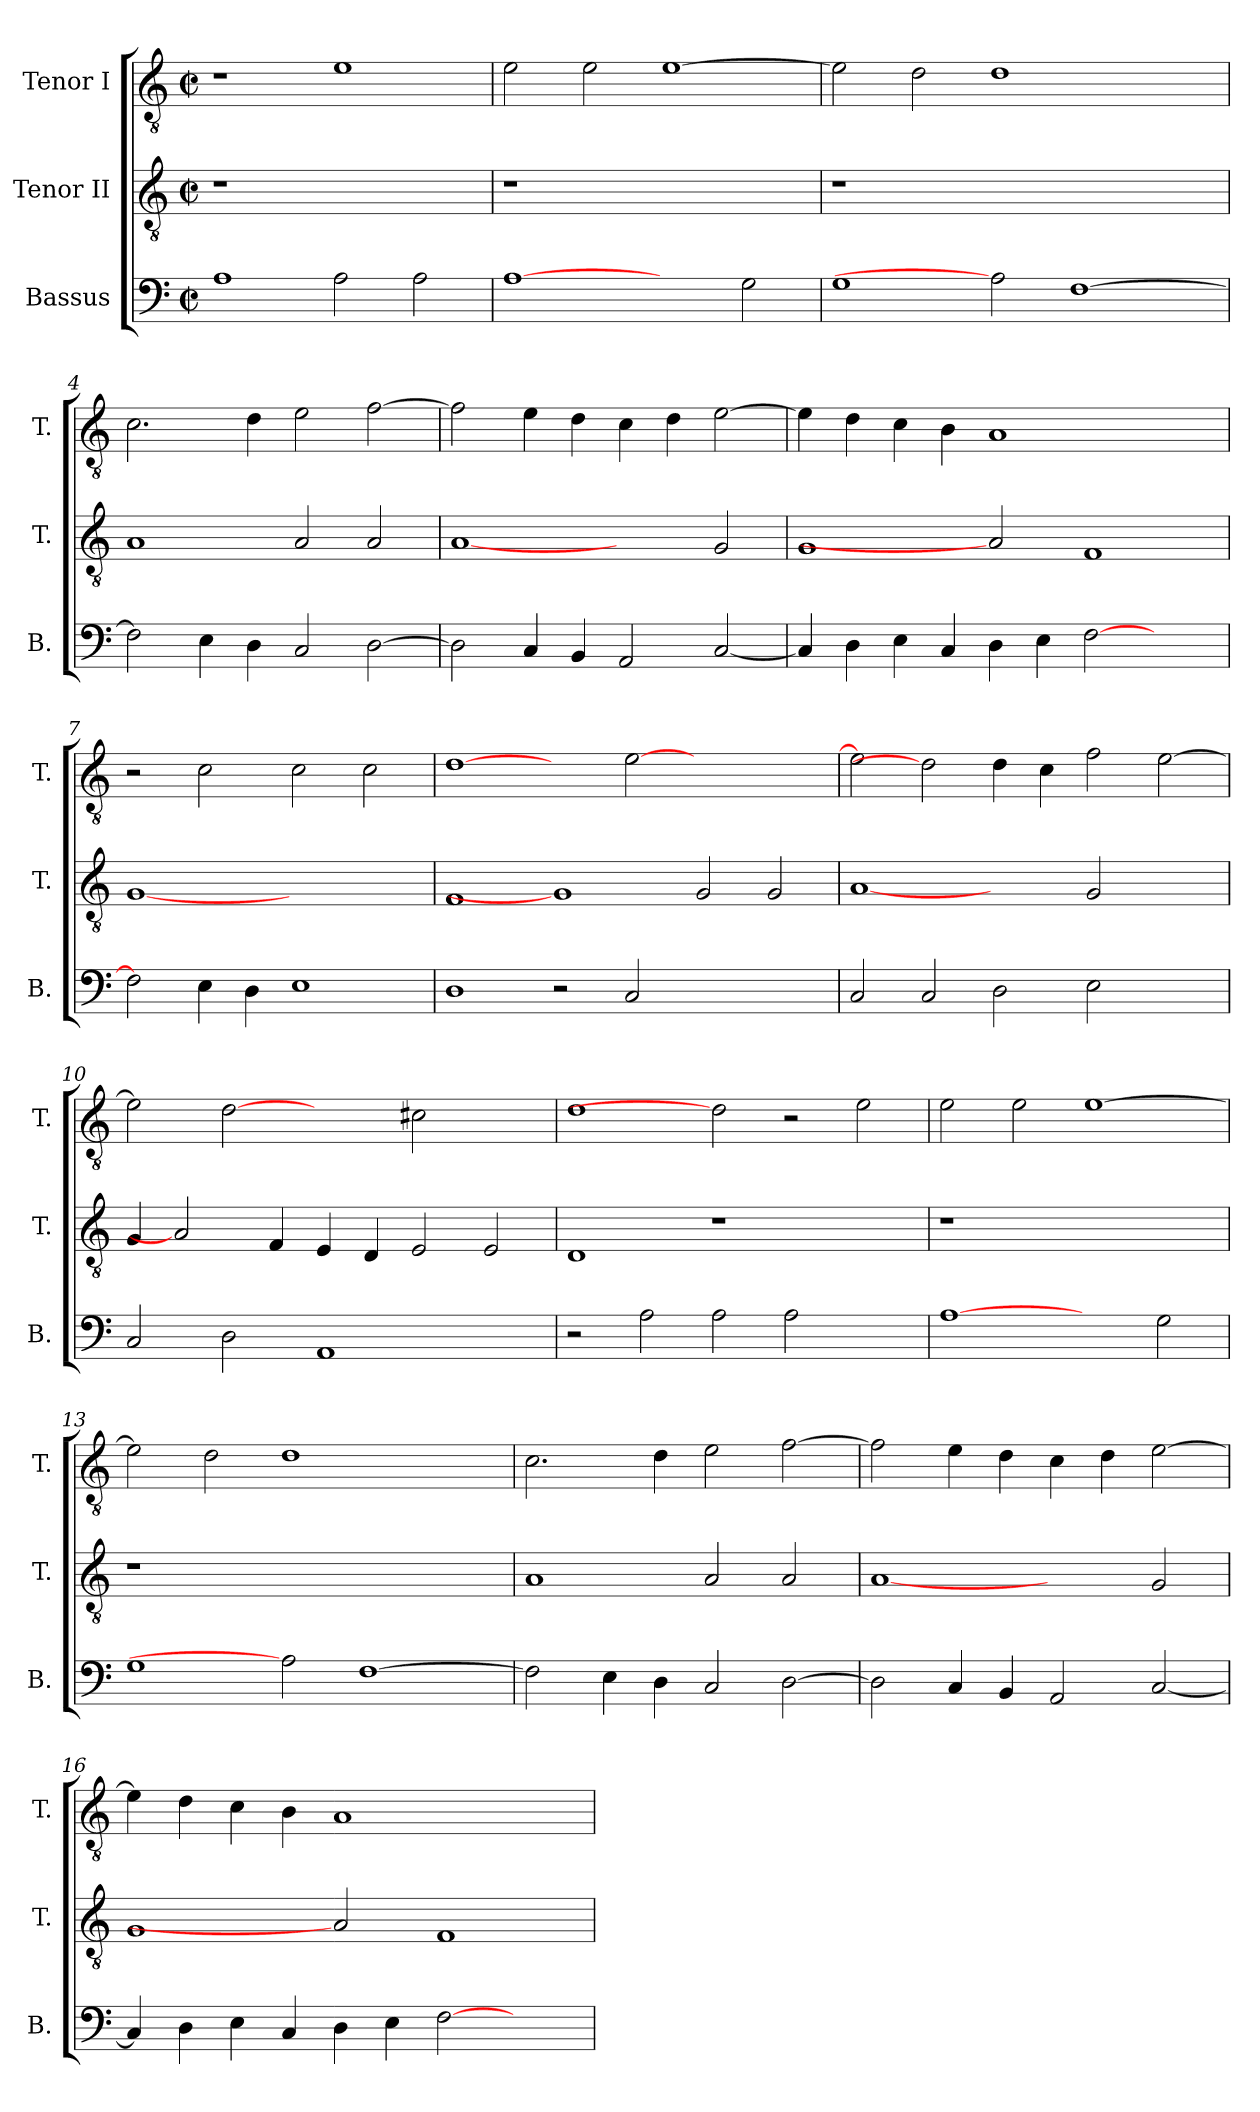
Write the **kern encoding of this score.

**kern	**kern	**kern
*part3	*part2	*part1
*staff3	*staff2	*staff1
*I"Bassus	*I"Tenor II	*I"Tenor I
*I'B.	*I'T.	*I'T.
!!LO:PB:g=z
*clefF4	*clefGv2	*clefGv2
*	*ITrd7c12	*ITrd7c12
*k[]	*k[]	*k[]
*C:	*C:	*C:
*M2/2	*M2/2	*M2/2
*met(c|)	*met(c|)	*met(c|)
=1	=1	=1
!	!LO:N:vis=1	!
1Ai	1r	1r
2Ai\	1ryy	1Ei
2Ai\	.	.
=2	=2	=2
!	!LO:N:vis=1	!
[1Ai	1r	2Ei\
.	.	2Ei\
2ryy	1ryy	[>1Ei
2Gi\	.	.
=3	=3	=3
!	!LO:N:vis=1	!
1Gi	1r	2Ei\]
.	.	2Di\
2Ai]	1.ryy	1Di
[>1Fi	.	.
.	.	2ryy
=4	=4	=4
2Fi\]	1AAi	2.Ci\
4Ei\	.	.
4Di\	.	4Di\
2Ci/	2AAi/	2Ei\
[>2Di\	2AAi/	[>2Fi\
=5	=5	=5
2Di\]	[1AAi	2Fi\]
4Ci/	.	4Ei\
4BBi/	.	4Di\
2AAi/	2ryy	4Ci\
.	.	4Di\
[<2Ci/	2GGi/	[>2Ei\
!!LO:LB:g=z
=6	=6	=6
4Ci/]	1GGi	4Ei\]
4Di\	.	4Di\
4Ei\	.	4Ci\
4Ci/	.	4BBi\
4Di\	2AAi]	1AAi
4Ei\	.	.
[>2Fi\	1FFi	.
2ryy	.	2ryy
=7	=7	=7
2Fi\]	[1GGi	2r
4Ei\	.	2Ci\
4Di\	.	.
1Ei	1ryy	2Ci\
.	.	2Ci\
=8	=8	=8
1Di	1FFi	[1Di
2r	1GGi]	2ryy
2Ci/	.	[>2Ei\
1ryy	2GGi/	1ryy
.	2GGi/	.
=9	=9	=9
2Ci/	[1AAi	2Ei\]
2Ci/	.	2Di]
2Di\	2ryy	4Di\
.	.	4Ci\
2Ei\	2GGi/	2Fi\
2ryy	2ryy	[>2Ei\
=10	=10	=10
2Ci/	4GGi/	2Ei\]
.	2AAi]	.
2Di\	.	[2Di
.	4FFi/	.
1AAi	4EEi/	2ryy
.	4DDi/	.
.	2EEi/	2C#Xi\
2ryy	2EEi/	2ryy
!!LO:LB:g=z
=11	=11	=11
2r	1DDi	1Di
2Ai\	.	.
2Ai\	1r	2Di]
2Ai\	.	2r
2ryy	2ryy	2Ei\
=12	=12	=12
!	!LO:N:vis=1	!
[1Ai	1r	2Ei\
.	.	2Ei\
2ryy	1ryy	[>1Ei
2Gi\	.	.
=13	=13	=13
!	!LO:N:vis=1	!
1Gi	1r	2Ei\]
.	.	2Di\
2Ai]	1.ryy	1Di
[>1Fi	.	.
.	.	2ryy
=14	=14	=14
2Fi\]	1AAi	2.Ci\
4Ei\	.	.
4Di\	.	4Di\
2Ci/	2AAi/	2Ei\
[>2Di\	2AAi/	[>2Fi\
=15	=15	=15
2Di\]	[1AAi	2Fi\]
4Ci/	.	4Ei\
4BBi/	.	4Di\
2AAi/	2ryy	4Ci\
.	.	4Di\
[<2Ci/	2GGi/	[>2Ei\
!!LO:PB:g=z
=16	=16	=16
4Ci/]	1GGi	4Ei\]
4Di\	.	4Di\
4Ei\	.	4Ci\
4Ci/	.	4BBi\
4Di\	2AAi]	1AAi
4Ei\	.	.
[>2Fi\	1FFi	.
2ryy	.	2ryy
=	=	=
*-	*-	*-
